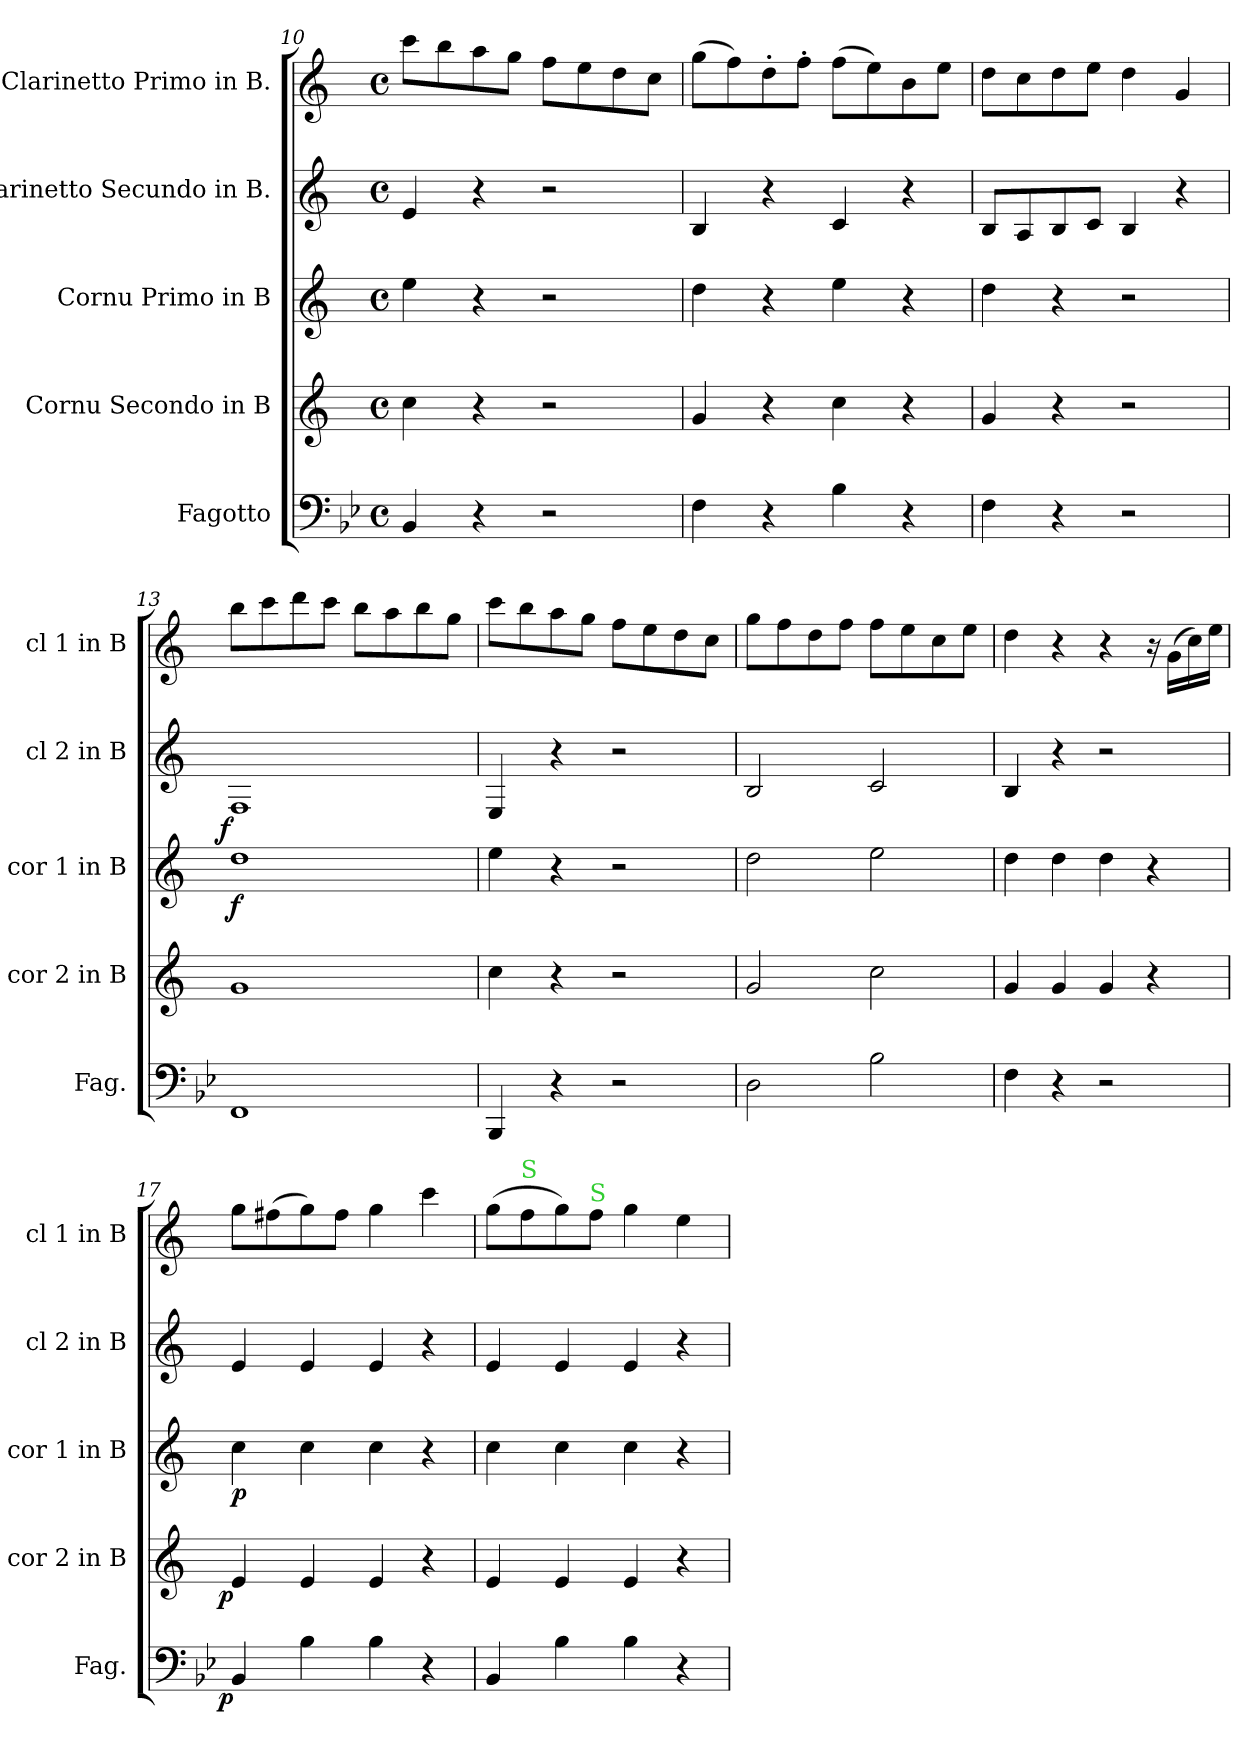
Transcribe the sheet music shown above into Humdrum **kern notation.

**kern	**dynam	**kern	**dynam	**kern	**dynam	**kern	**dynam	**kern	**dynam
*part5	*part5	*part4	*part4	*part3	*part3	*part2	*part2	*part1	*part1
*staff5	*staff5	*staff4	*staff4	*staff3	*staff3	*staff2	*staff2	*staff1	*staff1
*I"Fagotto	*	*I"Cornu Secondo in B	*	*I"Cornu Primo in B	*	*I"Clarinetto Secundo in B.	*	*I"Clarinetto Primo in B.	*
*I'Fag.	*	*I'cor 2 in B	*	*I'cor 1 in B	*	*I'cl 2 in B	*	*I'cl 1 in B	*
*clefF4	*	*clefG2	*	*clefG2	*	*clefG2	*	*clefG2	*
*	*	*ITrd1c2	*	*ITrd1c2	*	*ITrd1c2	*	*ITrd1c2	*
*k[b-e-]	*	*k[b-e-]	*	*k[b-e-]	*	*k[b-e-]	*	*k[b-e-]	*
*M4/4	*	*M4/4	*	*M4/4	*	*M4/4	*	*M4/4	*
*met(c)	*	*met(c)	*	*met(c)	*	*met(c)	*	*met(c)	*
=10	=10	=10	=10	=10	=10	=10	=10	=10	=10
4BB-/	.	4b-\	.	4dd\	.	4d/	.	8bb-\L	.
.	.	.	.	.	.	.	.	8aa\	.
4r	.	4r	.	4r	.	4r	.	8gg\	.
.	.	.	.	.	.	.	.	8ff\J	.
2r	.	2r	.	2r	.	2r	.	8ee-\L	.
.	.	.	.	.	.	.	.	8dd\	.
.	.	.	.	.	.	.	.	8cc\	.
.	.	.	.	.	.	.	.	8b-\J	.
=11	=11	=11	=11	=11	=11	=11	=11	=11	=11
4F\	.	4f/	.	4cc\	.	4A/	.	(8ff\L	.
.	.	.	.	.	.	.	.	8ee-\)	.
4r	.	4r	.	4r	.	4r	.	8cc'\	.
.	.	.	.	.	.	.	.	8ee-'\J	.
4B-\	.	4b-\	.	4dd\	.	4B-/	.	(8ee-\L	.
.	.	.	.	.	.	.	.	8dd\)	.
4r	.	4r	.	4r	.	4r	.	8a\	.
.	.	.	.	.	.	.	.	8dd\J	.
=12	=12	=12	=12	=12	=12	=12	=12	=12	=12
4F\	.	4f/	.	4cc\	.	8A/L	.	8cc\L	.
.	.	.	.	.	.	8G/	.	8b-\	.
4r	.	4r	.	4r	.	8A/	.	8cc\	.
.	.	.	.	.	.	8B-/J	.	8dd\J	.
2r	.	2r	.	2r	.	4A/	.	4cc\	.
.	.	.	.	.	.	4r	.	4f/	.
=13	=13	=13	=13	=13	=13	=13	=13	=13	=13
!	!	!	!LO:DY:rj	!	!	!	!LO:DY:rj	!	!LO:DY:rj
1FF/	.	1f/	fu	1cc\	f	1E-/	f	8aa\L	fu
.	.	.	.	.	.	.	.	8bb-\	.
.	.	.	.	.	.	.	.	8ccc\	.
.	.	.	.	.	.	.	.	8bb-\J	.
.	.	.	.	.	.	.	.	8aa\L	.
.	.	.	.	.	.	.	.	8gg\	.
.	.	.	.	.	.	.	.	8aa\	.
.	.	.	.	.	.	.	.	8ff\J	.
=14	=14	=14	=14	=14	=14	=14	=14	=14	=14
4BBB-/	.	4b-\	.	4dd\	.	4D/	.	8bb-\L	.
.	.	.	.	.	.	.	.	8aa\	.
4r	.	4r	.	4r	.	4r	.	8gg\	.
.	.	.	.	.	.	.	.	8ff\J	.
2r	.	2r	.	2r	.	2r	.	8ee-\L	.
.	.	.	.	.	.	.	.	8dd\	.
.	.	.	.	.	.	.	.	8cc\	.
.	.	.	.	.	.	.	.	8b-\J	.
=15	=15	=15	=15	=15	=15	=15	=15	=15	=15
2D\	.	2f/	.	2cc\	.	2A/	.	8ff\L	.
.	.	.	.	.	.	.	.	8ee-\	.
.	.	.	.	.	.	.	.	8cc\	.
.	.	.	.	.	.	.	.	8ee-\J	.
2B-\	.	2b-\	.	2dd\	.	2B-/	.	8ee-\L	.
.	.	.	.	.	.	.	.	8dd\	.
.	.	.	.	.	.	.	.	8b-\	.
.	.	.	.	.	.	.	.	8dd\J	.
=16	=16	=16	=16	=16	=16	=16	=16	=16	=16
4F\	.	4f/	.	4cc\	.	4A/	.	4cc\	.
4r	.	4f/	.	4cc\	.	4r	.	4r	.
2r	.	4f/	.	4cc\	.	2r	.	4r	.
.	.	4r	.	4r	.	.	.	16r	.
.	.	.	.	.	.	.	.	(16f\LL	.
.	.	.	.	.	.	.	.	16b-\)	.
.	.	.	.	.	.	.	.	16dd\JJ	.
=17	=17	=17	=17	=17	=17	=17	=17	=17	=17
!	!LO:DY:rj	!	!LO:DY:rj	!	!	!	!	!	!
4BB-/	p	4d/	p	4b-\	p	4d/	.	8ff\L	p&colon;
.	.	.	.	.	.	.	.	(8een\	.
4B-\	.	4d/	.	4b-\	.	4d/	.	8ff\)	.
.	.	.	.	.	.	.	.	8ee\J	.
4B-\	.	4d/	.	4b-\	.	4d/	.	4ff\	.
4r	.	4r	.	4r	.	4r	.	4bb-\	.
=18	=18	=18	=18	=18	=18	=18	=18	=18	=18
4BB-/	.	4d/	.	4b-\	.	4d/	.	(8ff\L	.
!	!	!	!	!	!	!	!	!LO:TX:a:color=limegreen:t=S	!
.	.	.	.	.	.	.	.	8ee-\	.
4B-\	.	4d/	.	4b-\	.	4d/	.	8ff\)	.
!	!	!	!	!	!	!	!	!LO:TX:a:color=limegreen:t=S	!
.	.	.	.	.	.	.	.	8ee-\J	.
4B-\	.	4d/	.	4b-\	.	4d/	.	4ff\	.
4r	.	4r	.	4r	.	4r	.	4dd\	.
=	=	=	=	=	=	=	=	=	=
*-	*-	*-	*-	*-	*-	*-	*-	*-	*-
